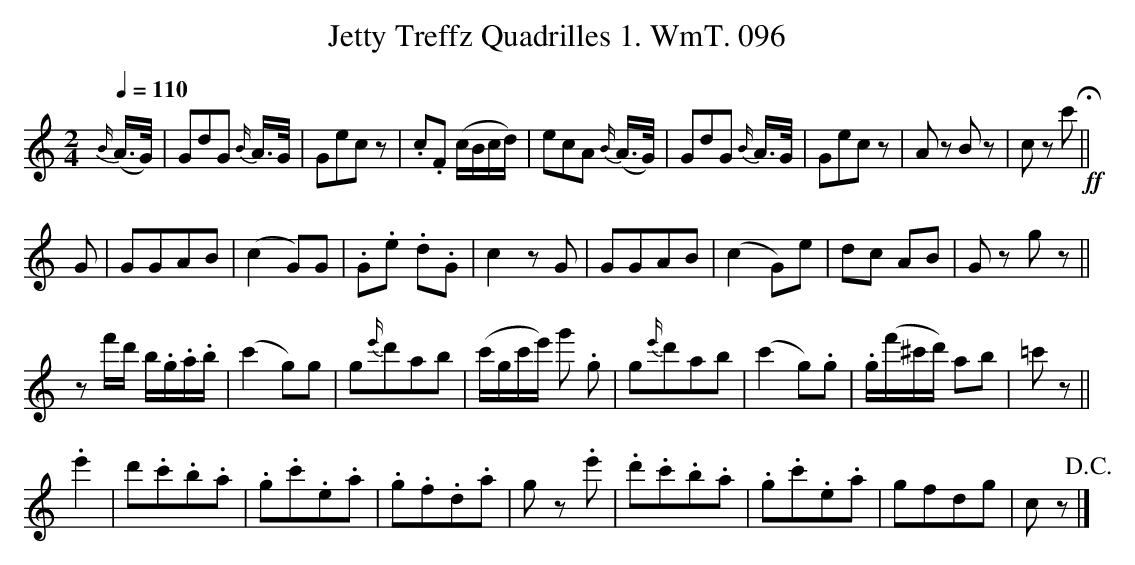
X:1
T:Jetty Treffz Quadrilles 1. WmT. 096
M:2/4
L:1/8
Q:1/4=110
K:C
{B/}(A/>G/)|GdG {B/}A/>G/|Gec z|.c.F (c/B/c/d/)|ecA {B/}(A/>G/)|GdG {B/}A/>G/|Gec z|A z B z|c z c'!ff!!fermata!||
G|GGAB|(c2 G)G|.G.e .d.G| c2 z G|GGAB|(c2 G)e|dc AB|G z g z||
z f'/d'/ b/.g/.a/.b/|(c'2 g)g|g{e'/}d'ab |(c'/g/c'/e'/) g' .g|g{e'/}d'ab |(c'2 g).g| .g/(f'/^c'/d'/) ab|=c' z||
.e'2|d'.c'.b.a|.g.c'.e.a|.g.f.d.a|g z .e'|.d'.c'.b.a|.g.c'.e.a|gfdg|c z!D.C.!|]
